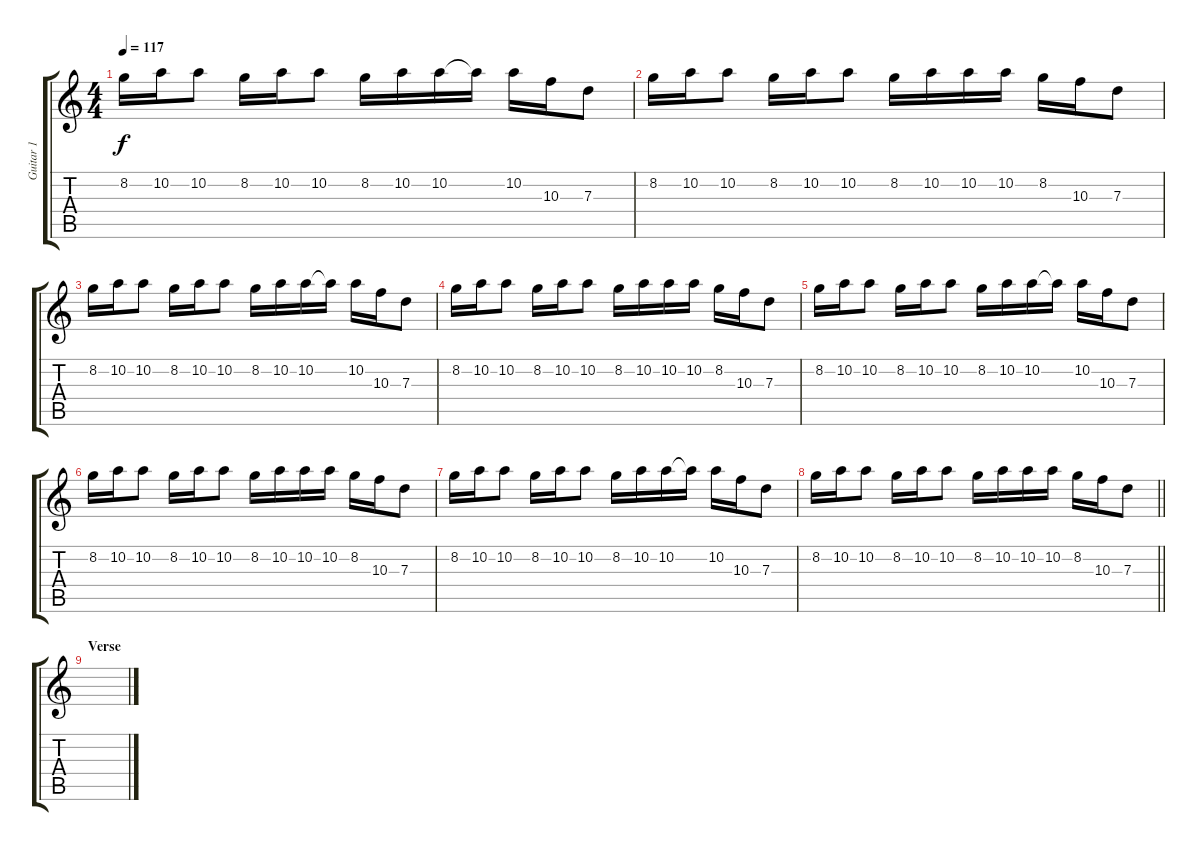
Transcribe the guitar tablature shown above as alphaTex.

\track ("Guitar 1" "Guitar 1") {instrument distortionguitar}
\staff {score tabs}
\tuning (E4 B3 G3 D3 A2 D2) {hide}
\ts (4 4)
\tempo 117
\clef g2
\ks c
8.2.16{dy f} 10.2.16 10.2.8 8.2.16 10.2.16 10.2.8 8.2.16 10.2.16 10.2.16 10.2{t}.16 10.2.16 10.3.16 7.3.8 |
8.2.16 10.2.16 10.2.8 8.2.16 10.2.16 10.2.8 8.2.16 10.2.16 10.2.16 10.2.16 8.2.16 10.3.16 7.3.8 |
8.2.16 10.2.16 10.2.8 8.2.16 10.2.16 10.2.8 8.2.16 10.2.16 10.2.16 10.2{t}.16 10.2.16 10.3.16 7.3.8 |
8.2.16 10.2.16 10.2.8 8.2.16 10.2.16 10.2.8 8.2.16 10.2.16 10.2.16 10.2.16 8.2.16 10.3.16 7.3.8 |
8.2.16 10.2.16 10.2.8 8.2.16 10.2.16 10.2.8 8.2.16 10.2.16 10.2.16 10.2{t}.16 10.2.16 10.3.16 7.3.8 |
8.2.16 10.2.16 10.2.8 8.2.16 10.2.16 10.2.8 8.2.16 10.2.16 10.2.16 10.2.16 8.2.16 10.3.16 7.3.8 |
8.2.16 10.2.16 10.2.8 8.2.16 10.2.16 10.2.8 8.2.16 10.2.16 10.2.16 10.2{t}.16 10.2.16 10.3.16 7.3.8 |
\barLineRight lightlight
8.2.16 10.2.16 10.2.8 8.2.16 10.2.16 10.2.8 8.2.16 10.2.16 10.2.16 10.2.16 8.2.16 10.3.16 7.3.8 |
\section ("" "Verse")
